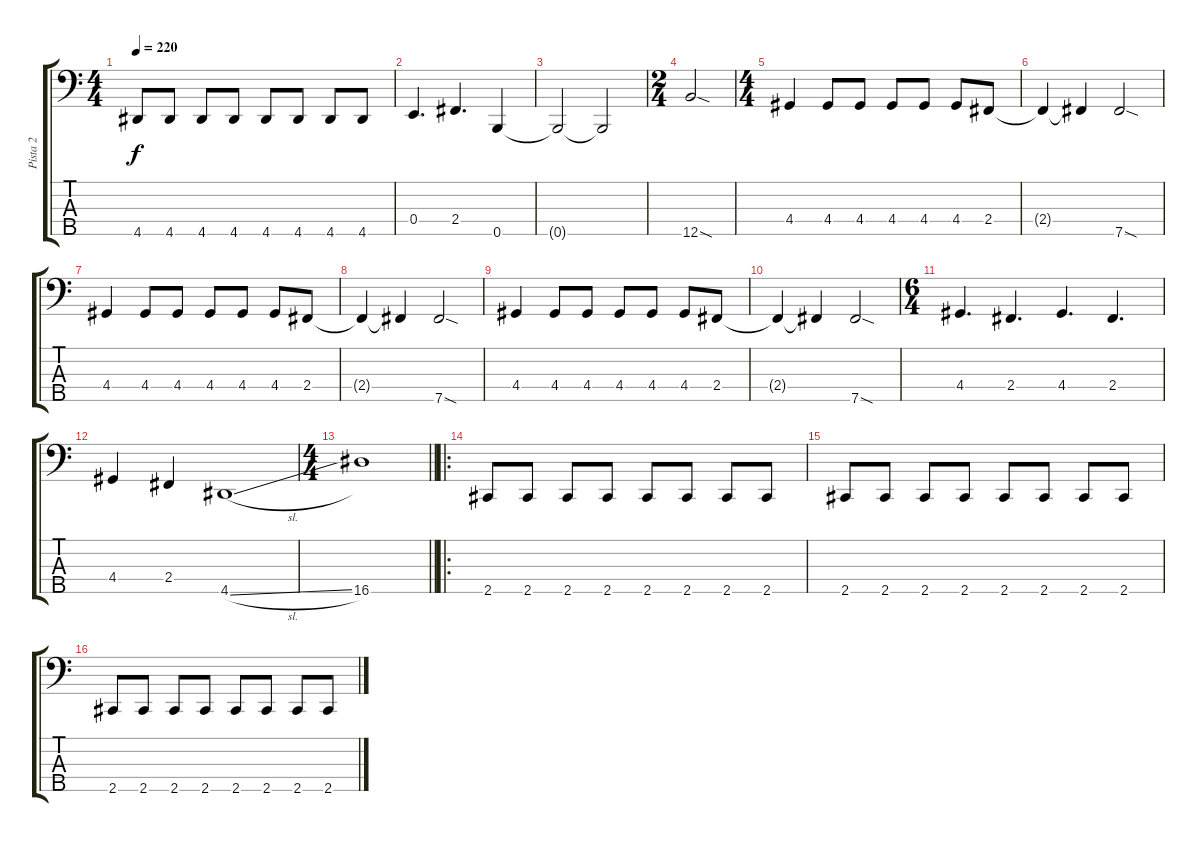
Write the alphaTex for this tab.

\track ("Pista 2" "Pista 2") {instrument electricbassfinger}
\staff {score tabs}
\tuning (G2 D2 A1 E1 B0) {hide}
\ts (4 4)
\tempo 220
\clef f4
\ks c
4.5.8{dy f} 4.5.8 4.5.8 4.5.8 4.5.8 4.5.8 4.5.8 4.5.8 |
0.4.4{d} 2.4.4{d} 0.5.4 |
0.5{t}.2 0.5{t}.2 |
\ts (2 4)
12.5{sod}.2 |
\ts (4 4)
4.4.4 4.4.8 4.4.8 4.4.8 4.4.8 4.4.8 2.4.8 |
2.4{t}.4 2.4{t}.4 7.5{sod}.2 |
4.4.4 4.4.8 4.4.8 4.4.8 4.4.8 4.4.8 2.4.8 |
2.4{t}.4 2.4{t}.4 7.5{sod}.2 |
4.4.4 4.4.8 4.4.8 4.4.8 4.4.8 4.4.8 2.4.8 |
2.4{t}.4 2.4{t}.4 7.5{sod}.2 |
\ts (6 4)
4.4.4{d} 2.4.4{d} 4.4.4{d} 2.4.4{d} |
4.4.4 2.4.4 4.5{sl}.1 |
\ts (4 4)
\barLineRight lightlight
16.5.1 |
\ro
2.5.8 2.5.8 2.5.8 2.5.8 2.5.8 2.5.8 2.5.8 2.5.8 |
2.5.8 2.5.8 2.5.8 2.5.8 2.5.8 2.5.8 2.5.8 2.5.8 |
2.5.8 2.5.8 2.5.8 2.5.8 2.5.8 2.5.8 2.5.8 2.5.8
